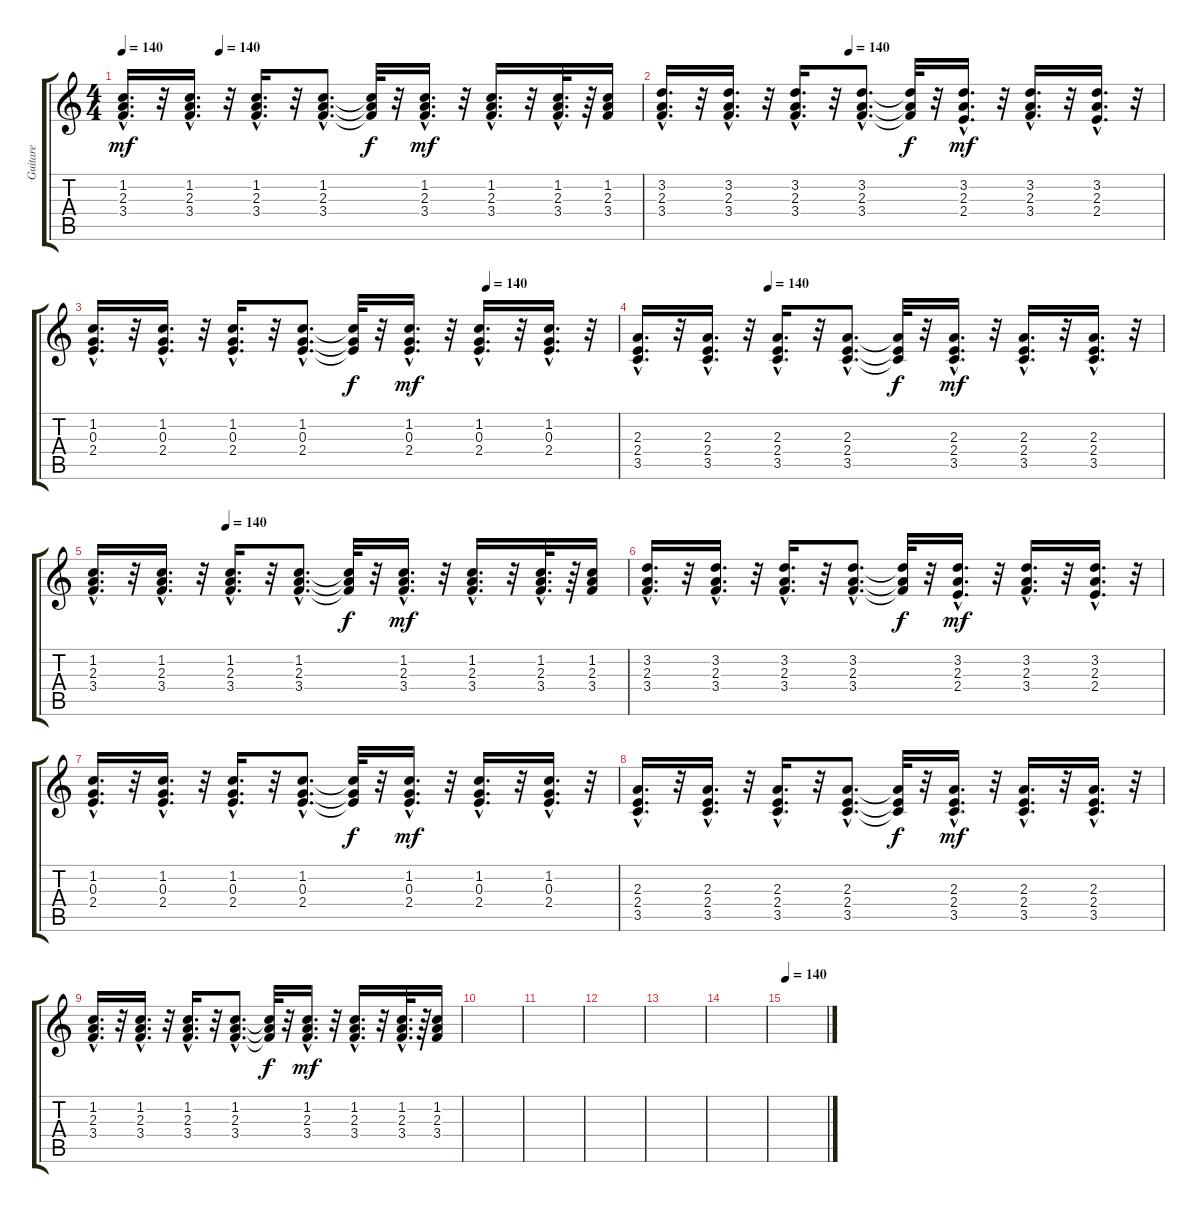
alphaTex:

\track ("Guitare" "Guitare") {instrument acousticguitarnylon}
\staff {score tabs}
\tuning (E4 B3 G3 D3 A2 E2) {hide}
\ts (4 4)
\tempo 140
\tempo (140 0.1875)
\clef g2
\ks c
(1.2{hac} 2.3{hac} 3.4{hac}).16{d dy mf} r.32 (1.2{hac} 2.3{hac} 3.4{hac}).16{d} r.32 (1.2{hac} 2.3{hac} 3.4{hac}).16{d} r.32 (1.2{hac} 2.3{hac} 3.4{hac}).8{d} (1.2{t} 2.3{t} 3.4{t}).32{dy f} r.32 (1.2{hac} 2.3{hac} 3.4{hac}).16{d dy mf} r.32 (1.2{hac} 2.3{hac} 3.4{hac}).16{d} r.32 (1.2{hac} 2.3{hac} 3.4{hac}).32{d} r.64 (1.2 2.3 3.4).16 |
\tempo (140 0.375)
(3.2{hac} 2.3{hac} 3.4{hac}).16{d} r.32 (3.2{hac} 2.3{hac} 3.4{hac}).16{d} r.32 (3.2{hac} 2.3{hac} 3.4{hac}).16{d} r.32 (3.2{hac} 2.3{hac} 3.4{hac}).8{d} (3.2{t} 2.3{t} 3.4{t}).32{dy f} r.32 (3.2{hac} 2.3{hac} 2.4{hac}).16{d dy mf} r.32 (3.2{hac} 2.3{hac} 3.4{hac}).16{d} r.32 (3.2{hac} 2.3{hac} 2.4{hac}).16{d} r.32 |
\tempo (140 0.75)
(1.2{hac} 0.3{hac} 2.4{hac}).16{d} r.32 (1.2{hac} 0.3{hac} 2.4{hac}).16{d} r.32 (1.2{hac} 0.3{hac} 2.4{hac}).16{d} r.32 (1.2{hac} 0.3{hac} 2.4{hac}).8{d} (1.2{t} 0.3{t} 2.4{t}).32{dy f} r.32 (1.2{hac} 0.3{hac} 2.4{hac}).16{d dy mf} r.32 (1.2{hac} 0.3{hac} 2.4{hac}).16{d} r.32 (1.2{hac} 0.3{hac} 2.4{hac}).16{d} r.32 |
\tempo (140 0.25)
(2.3{hac} 2.4{hac} 3.5{hac}).16{d} r.32 (2.3{hac} 2.4{hac} 3.5{hac}).16{d} r.32 (2.3{hac} 2.4{hac} 3.5{hac}).16{d} r.32 (2.3{hac} 2.4{hac} 3.5{hac}).8{d} (2.3{t} 2.4{t} 3.5{t}).32{dy f} r.32 (2.3{hac} 2.4{hac} 3.5{hac}).16{d dy mf} r.32 (2.3{hac} 2.4{hac} 3.5{hac}).16{d} r.32 (2.3{hac} 2.4{hac} 3.5{hac}).16{d} r.32 |
\tempo (140 0.25)
(1.2{hac} 2.3{hac} 3.4{hac}).16{d} r.32 (1.2{hac} 2.3{hac} 3.4{hac}).16{d} r.32 (1.2{hac} 2.3{hac} 3.4{hac}).16{d} r.32 (1.2{hac} 2.3{hac} 3.4{hac}).8{d} (1.2{t} 2.3{t} 3.4{t}).32{dy f} r.32 (1.2{hac} 2.3{hac} 3.4{hac}).16{d dy mf} r.32 (1.2{hac} 2.3{hac} 3.4{hac}).16{d} r.32 (1.2{hac} 2.3{hac} 3.4{hac}).32{d} r.64 (1.2 2.3 3.4).16 |
(3.2{hac} 2.3{hac} 3.4{hac}).16{d} r.32 (3.2{hac} 2.3{hac} 3.4{hac}).16{d} r.32 (3.2{hac} 2.3{hac} 3.4{hac}).16{d} r.32 (3.2{hac} 2.3{hac} 3.4{hac}).8{d} (3.2{t} 2.3{t} 3.4{t}).32{dy f} r.32 (3.2{hac} 2.3{hac} 2.4{hac}).16{d dy mf} r.32 (3.2{hac} 2.3{hac} 3.4{hac}).16{d} r.32 (3.2{hac} 2.3{hac} 2.4{hac}).16{d} r.32 |
(1.2{hac} 0.3{hac} 2.4{hac}).16{d} r.32 (1.2{hac} 0.3{hac} 2.4{hac}).16{d} r.32 (1.2{hac} 0.3{hac} 2.4{hac}).16{d} r.32 (1.2{hac} 0.3{hac} 2.4{hac}).8{d} (1.2{t} 0.3{t} 2.4{t}).32{dy f} r.32 (1.2{hac} 0.3{hac} 2.4{hac}).16{d dy mf} r.32 (1.2{hac} 0.3{hac} 2.4{hac}).16{d} r.32 (1.2{hac} 0.3{hac} 2.4{hac}).16{d} r.32 |
(2.3{hac} 2.4{hac} 3.5{hac}).16{d} r.32 (2.3{hac} 2.4{hac} 3.5{hac}).16{d} r.32 (2.3{hac} 2.4{hac} 3.5{hac}).16{d} r.32 (2.3{hac} 2.4{hac} 3.5{hac}).8{d} (2.3{t} 2.4{t} 3.5{t}).32{dy f} r.32 (2.3{hac} 2.4{hac} 3.5{hac}).16{d dy mf} r.32 (2.3{hac} 2.4{hac} 3.5{hac}).16{d} r.32 (2.3{hac} 2.4{hac} 3.5{hac}).16{d} r.32 |
(1.2{hac} 2.3{hac} 3.4{hac}).16{d} r.32 (1.2{hac} 2.3{hac} 3.4{hac}).16{d} r.32 (1.2{hac} 2.3{hac} 3.4{hac}).16{d} r.32 (1.2{hac} 2.3{hac} 3.4{hac}).8{d} (1.2{t} 2.3{t} 3.4{t}).32{dy f} r.32 (1.2{hac} 2.3{hac} 3.4{hac}).16{d dy mf} r.32 (1.2{hac} 2.3{hac} 3.4{hac}).16{d} r.32 (1.2{hac} 2.3{hac} 3.4{hac}).32{d} r.64 (1.2 2.3 3.4).16 |
|
|
|
|
|
\tempo 140
